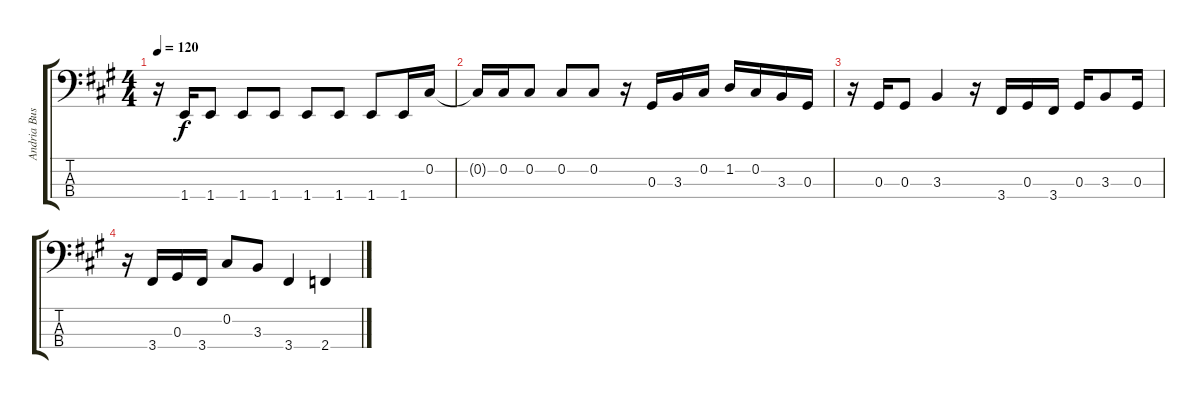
\track ("Andria Busic" "Andria Bus") {instrument electricbassfinger}
\staff {score tabs}
\tuning (Gb2 Db2 Ab1 Eb1) {hide}
\ts (4 4)
\tempo 120
\clef f4
\ks a
r.16{dy f} 1.4.16 1.4.8 1.4.8 1.4.8 1.4.8 1.4.8 1.4.8 1.4.16 0.2.16 |
0.2{t}.16 0.2.16 0.2.8 0.2.8 0.2.8 r.16 0.3.16 3.3.16 0.2.16 1.2.16 0.2.16 3.3.16 0.3.16 |
r.16 0.3.16 0.3.8 3.3.4 r.16 3.4.16 0.3.16 3.4.16 0.3.16 3.3.8 0.3.16 |
r.16 3.4.16 0.3.16 3.4.16 0.2.8 3.3.8 3.4.4 2.4.4
